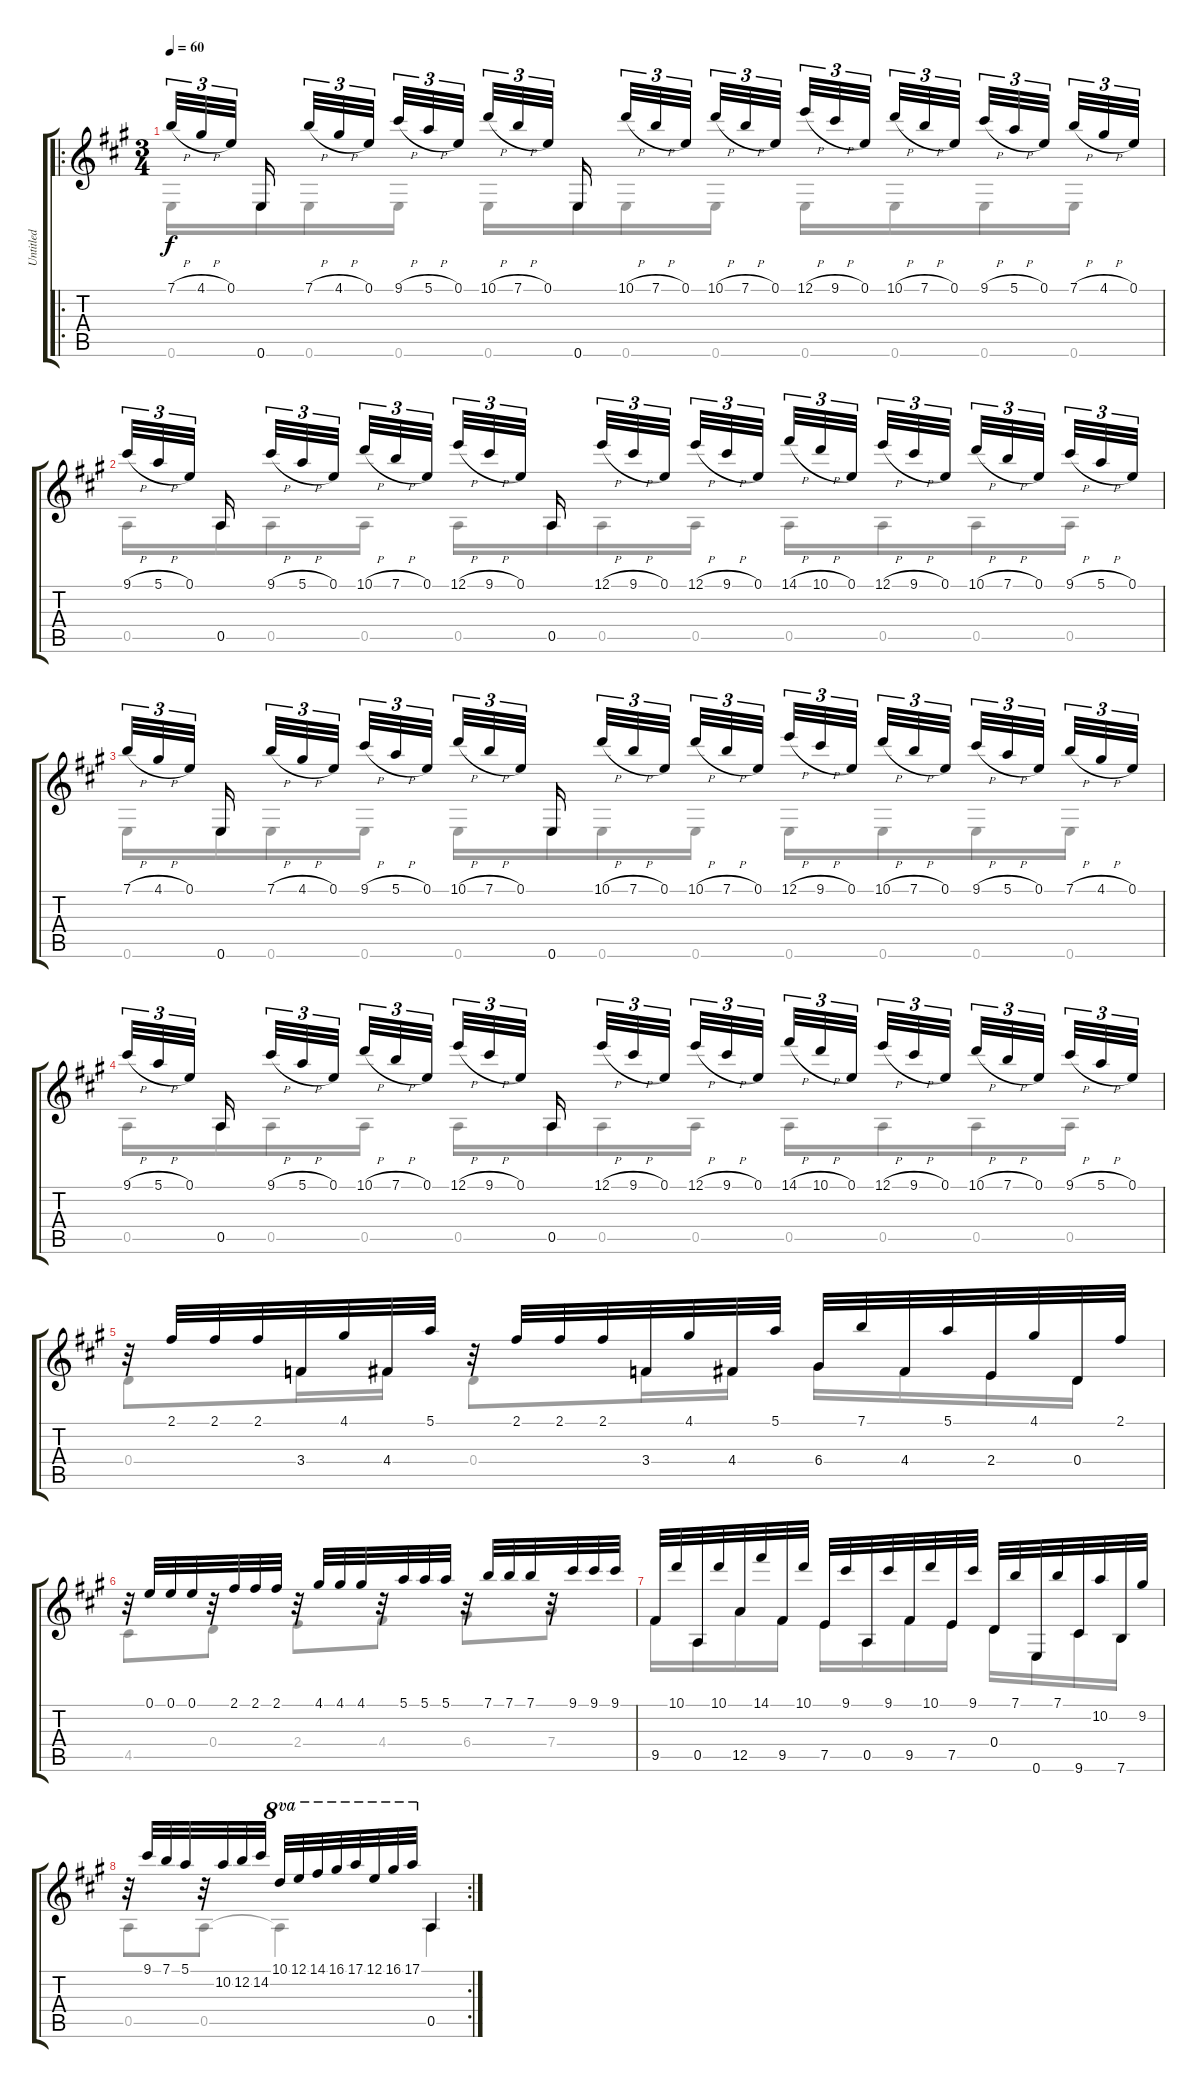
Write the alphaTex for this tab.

\track ("Untitled" "Untitled") {instrument acousticguitarnylon}
\staff {score tabs}
\tuning (E4 B3 G3 D3 A2 E2) {hide}
\voice
\ro
\ts (3 4)
\tempo 60
\clef g2
\ks a
7.1{h}.32{tu (3 2) dy f} 4.1{h}.32{tu (3 2)} 0.1.32{tu (3 2) beam splitsecondary} 0.6.16{beam splitsecondary} 7.1{h}.32{tu (3 2)} 4.1{h}.32{tu (3 2)} 0.1.32{tu (3 2) beam splitsecondary} 9.1{h}.32{tu (3 2)} 5.1{h}.32{tu (3 2)} 0.1.32{tu (3 2)} 10.1{h}.32{tu (3 2)} 7.1{h}.32{tu (3 2)} 0.1.32{tu (3 2) beam splitsecondary} 0.6.16{beam splitsecondary} 10.1{h}.32{tu (3 2)} 7.1{h}.32{tu (3 2)} 0.1.32{tu (3 2) beam splitsecondary} 10.1{h}.32{tu (3 2)} 7.1{h}.32{tu (3 2)} 0.1.32{tu (3 2)} 12.1{h}.32{tu (3 2)} 9.1{h}.32{tu (3 2)} 0.1.32{tu (3 2) beam splitsecondary} 10.1{h}.32{tu (3 2)} 7.1{h}.32{tu (3 2)} 0.1.32{tu (3 2) beam splitsecondary} 9.1{h}.32{tu (3 2)} 5.1{h}.32{tu (3 2)} 0.1.32{tu (3 2) beam splitsecondary} 7.1{h}.32{tu (3 2)} 4.1{h}.32{tu (3 2)} 0.1.32{tu (3 2)} |
9.1{h}.32{tu (3 2)} 5.1{h}.32{tu (3 2)} 0.1.32{tu (3 2) beam splitsecondary} 0.5.16{beam splitsecondary} 9.1{h}.32{tu (3 2)} 5.1{h}.32{tu (3 2)} 0.1.32{tu (3 2) beam splitsecondary} 10.1{h}.32{tu (3 2)} 7.1{h}.32{tu (3 2)} 0.1.32{tu (3 2)} 12.1{h}.32{tu (3 2)} 9.1{h}.32{tu (3 2)} 0.1.32{tu (3 2) beam splitsecondary} 0.5.16{beam splitsecondary} 12.1{h}.32{tu (3 2)} 9.1{h}.32{tu (3 2)} 0.1.32{tu (3 2) beam splitsecondary} 12.1{h}.32{tu (3 2)} 9.1{h}.32{tu (3 2)} 0.1.32{tu (3 2)} 14.1{h}.32{tu (3 2)} 10.1{h}.32{tu (3 2)} 0.1.32{tu (3 2) beam splitsecondary} 12.1{h}.32{tu (3 2)} 9.1{h}.32{tu (3 2)} 0.1.32{tu (3 2) beam splitsecondary} 10.1{h}.32{tu (3 2)} 7.1{h}.32{tu (3 2)} 0.1.32{tu (3 2) beam splitsecondary} 9.1{h}.32{tu (3 2)} 5.1{h}.32{tu (3 2)} 0.1.32{tu (3 2)} |
7.1{h}.32{tu (3 2)} 4.1{h}.32{tu (3 2)} 0.1.32{tu (3 2) beam splitsecondary} 0.6.16{beam splitsecondary} 7.1{h}.32{tu (3 2)} 4.1{h}.32{tu (3 2)} 0.1.32{tu (3 2) beam splitsecondary} 9.1{h}.32{tu (3 2)} 5.1{h}.32{tu (3 2)} 0.1.32{tu (3 2)} 10.1{h}.32{tu (3 2)} 7.1{h}.32{tu (3 2)} 0.1.32{tu (3 2) beam splitsecondary} 0.6.16{beam splitsecondary} 10.1{h}.32{tu (3 2)} 7.1{h}.32{tu (3 2)} 0.1.32{tu (3 2) beam splitsecondary} 10.1{h}.32{tu (3 2)} 7.1{h}.32{tu (3 2)} 0.1.32{tu (3 2)} 12.1{h}.32{tu (3 2)} 9.1{h}.32{tu (3 2)} 0.1.32{tu (3 2) beam splitsecondary} 10.1{h}.32{tu (3 2)} 7.1{h}.32{tu (3 2)} 0.1.32{tu (3 2) beam splitsecondary} 9.1{h}.32{tu (3 2)} 5.1{h}.32{tu (3 2)} 0.1.32{tu (3 2) beam splitsecondary} 7.1{h}.32{tu (3 2)} 4.1{h}.32{tu (3 2)} 0.1.32{tu (3 2)} |
9.1{h}.32{tu (3 2)} 5.1{h}.32{tu (3 2)} 0.1.32{tu (3 2) beam splitsecondary} 0.5.16{beam splitsecondary} 9.1{h}.32{tu (3 2)} 5.1{h}.32{tu (3 2)} 0.1.32{tu (3 2) beam splitsecondary} 10.1{h}.32{tu (3 2)} 7.1{h}.32{tu (3 2)} 0.1.32{tu (3 2)} 12.1{h}.32{tu (3 2)} 9.1{h}.32{tu (3 2)} 0.1.32{tu (3 2) beam splitsecondary} 0.5.16{beam splitsecondary} 12.1{h}.32{tu (3 2)} 9.1{h}.32{tu (3 2)} 0.1.32{tu (3 2) beam splitsecondary} 12.1{h}.32{tu (3 2)} 9.1{h}.32{tu (3 2)} 0.1.32{tu (3 2)} 14.1{h}.32{tu (3 2)} 10.1{h}.32{tu (3 2)} 0.1.32{tu (3 2) beam splitsecondary} 12.1{h}.32{tu (3 2)} 9.1{h}.32{tu (3 2)} 0.1.32{tu (3 2) beam splitsecondary} 10.1{h}.32{tu (3 2)} 7.1{h}.32{tu (3 2)} 0.1.32{tu (3 2) beam splitsecondary} 9.1{h}.32{tu (3 2)} 5.1{h}.32{tu (3 2)} 0.1.32{tu (3 2)} |
r.32 2.1.32 2.1.32 2.1.32 3.4.32 4.1.32 4.4.32 5.1.32 r.32 2.1.32 2.1.32 2.1.32 3.4.32 4.1.32 4.4.32 5.1.32 6.4.32 7.1.32 4.4.32 5.1.32 2.4.32 4.1.32 0.4.32 2.1.32 |
r.32 0.1.32 0.1.32 0.1.32 r.32 2.1.32 2.1.32 2.1.32 r.32 4.1.32 4.1.32 4.1.32 r.32 5.1.32 5.1.32 5.1.32 r.32 7.1.32 7.1.32 7.1.32 r.32 9.1.32 9.1.32 9.1.32 |
9.5.32 10.1.32 0.5.32 10.1.32 12.5.32 14.1.32 9.5.32 10.1.32 7.5.32 9.1.32 0.5.32 9.1.32 9.5.32 10.1.32 7.5.32 9.1.32 0.4.32 7.1.32 0.6.32 7.1.32 9.6.32 10.2.32 7.6.32 9.2.32 |
\rc 2
r.32 9.1.32 7.1.32 5.1.32 r.32 10.2.32 12.2.32 14.2.32 10.1.32{ot 8va} 12.1.32{ot 8va} 14.1.32{ot 8va} 16.1.32{ot 8va} 17.1.32{ot 8va} 12.1.32{ot 8va} 16.1.32{ot 8va} 17.1.32{ot 8va} 0.5.4
\voice
\clef g2
\ottava regular
\simile none
\ks a
0.6.16{dy f} 0.6.16 0.6.16 0.6.16 0.6.16 0.6.16 0.6.16 0.6.16 0.6.16 0.6.16 0.6.16 0.6.16 |
0.5.16 0.5.16 0.5.16 0.5.16 0.5.16 0.5.16 0.5.16 0.5.16 0.5.16 0.5.16 0.5.16 0.5.16 |
0.6.16 0.6.16 0.6.16 0.6.16 0.6.16 0.6.16 0.6.16 0.6.16 0.6.16 0.6.16 0.6.16 0.6.16 |
0.5.16 0.5.16 0.5.16 0.5.16 0.5.16 0.5.16 0.5.16 0.5.16 0.5.16 0.5.16 0.5.16 0.5.16 |
0.4.8 3.4.16 4.4.16 0.4.8 3.4.16 4.4.16 6.4.16 4.4.16 2.4.16 0.4.16 |
4.5.8 0.4.8 2.4.8 4.4.8 6.4.8 7.4.8 |
9.5.16 0.5.16 12.5.16 9.5.16 7.5.16 0.5.16 9.5.16 7.5.16 0.4.16 0.6.16 9.6.16 7.6.16 |
0.5.8 0.5.8 0.5{t}.4 0.5.4
